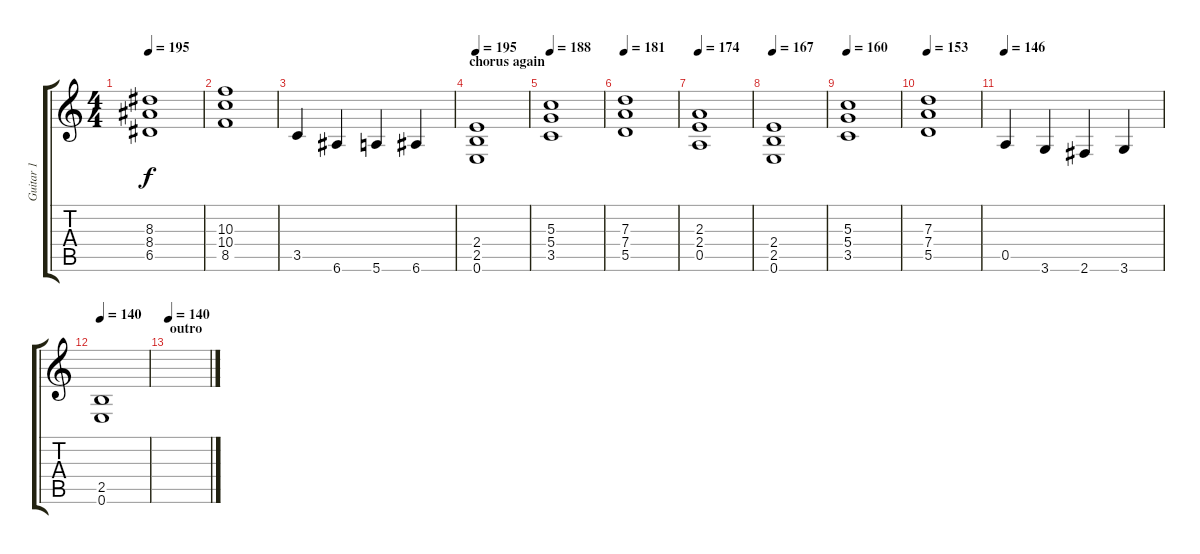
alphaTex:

\track ("Guitar 1" "Guitar 1") {instrument distortionguitar}
\staff {score tabs}
\tuning (E4 B3 G3 D3 A2 E2) {hide}
\ts (4 4)
\tempo 195
\clef g2
\ks c
(8.3 8.4 6.5).1{dy f} |
(10.3 10.4 8.5).1 |
3.5.4 6.6.4 5.6.4 6.6.4 |
\section ("" "chorus again")
\tempo 195
(2.4 2.5 0.6).1 |
\tempo 188
(5.3 5.4 3.5).1 |
\tempo 181
(7.3 7.4 5.5).1 |
\tempo 174
(2.3 2.4 0.5).1 |
\tempo 167
(2.4 2.5 0.6).1 |
\tempo 160
(5.3 5.4 3.5).1 |
\tempo 153
(7.3 7.4 5.5).1 |
\tempo 146
0.5.4 3.6.4 2.6.4 3.6.4 |
\tempo 140
(2.5 0.6).1 |
\section ("" "outro")
\tempo 140
